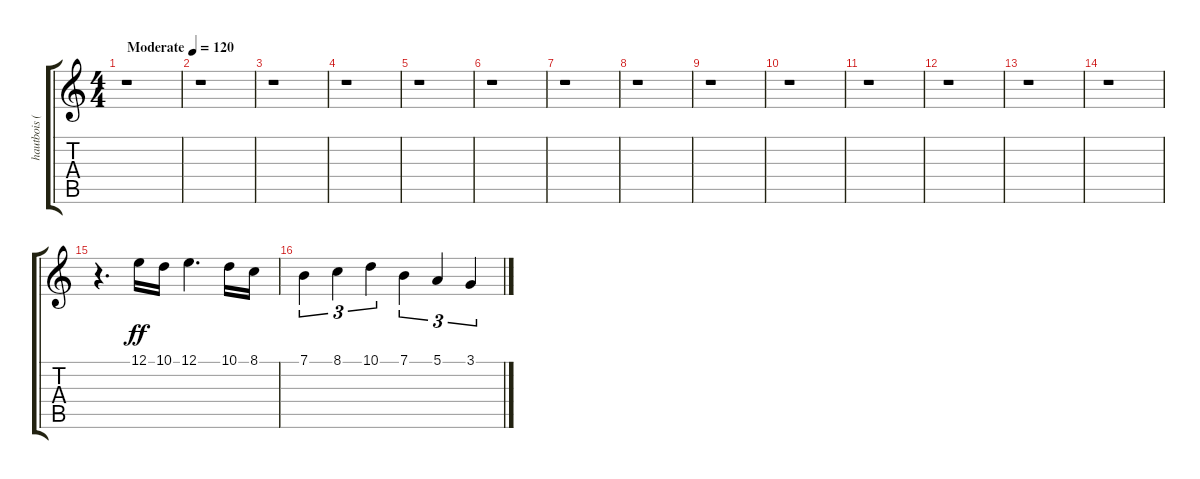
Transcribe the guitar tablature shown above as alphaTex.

\track ("hautbois (contrechant)" "hautbois (") {instrument oboe}
\staff {score tabs}
\tuning (E4 B3 G3 D3 A2 E2) {hide}
\ts (4 4)
\tempo (120 "Moderate")
\clef g2
\ks c
r.1{dy ff instrument oboe} |
r.1 |
r.1 |
r.1 |
r.1 |
r.1 |
r.1 |
r.1 |
r.1 |
r.1 |
r.1 |
r.1 |
r.1 |
r.1 |
r.4{d} 12.1.16 10.1.16 12.1.4{d} 10.1.16 8.1.16 |
7.1.4{tu (3 2)} 8.1.4{tu (3 2)} 10.1.4{tu (3 2)} 7.1.4{tu (3 2)} 5.1.4{tu (3 2)} 3.1.4{tu (3 2)}
